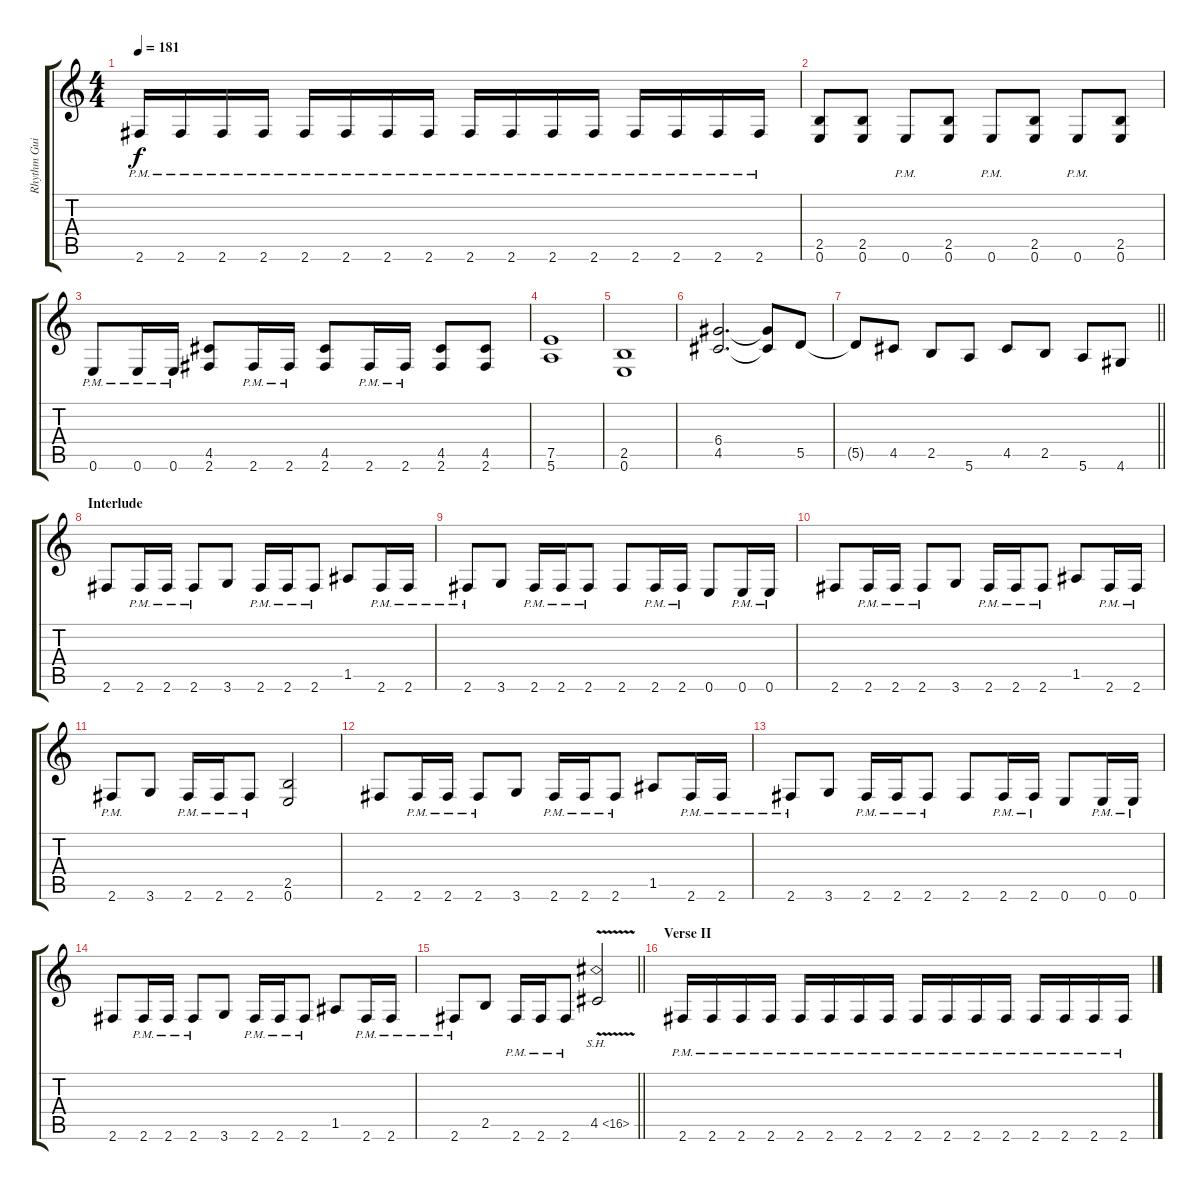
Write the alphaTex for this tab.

\track ("Rhythm Guitar I" "Rhythm Gui") {instrument overdrivenguitar}
\staff {score tabs}
\tuning (E4 B3 G3 D3 A2 E2) {hide}
\ts (4 4)
\tempo 181
\clef g2
\ks c
2.6{pm}.16{dy f} 2.6{pm}.16 2.6{pm}.16 2.6{pm}.16 2.6{pm}.16 2.6{pm}.16 2.6{pm}.16 2.6{pm}.16 2.6{pm}.16 2.6{pm}.16 2.6{pm}.16 2.6{pm}.16 2.6{pm}.16 2.6{pm}.16 2.6{pm}.16 2.6{pm}.16 |
(2.5 0.6).8 (2.5 0.6).8 0.6{pm}.8 (2.5 0.6).8 0.6{pm}.8 (2.5 0.6).8 0.6{pm}.8 (2.5 0.6).8 |
0.6{pm}.8 0.6{pm}.16 0.6{pm}.16 (4.5 2.6).8 2.6{pm}.16 2.6{pm}.16 (4.5 2.6).8 2.6{pm}.16 2.6{pm}.16 (4.5 2.6).8 (4.5 2.6).8 |
(7.5 5.6).1 |
(2.5 0.6).1 |
(6.4 4.5).2{d} (6.4{t} 4.5{t}).8 5.5.8 |
\barLineRight lightlight
5.5{t}.8 4.5.8 2.5.8 5.6.8 4.5.8 2.5.8 5.6.8 4.6.8 |
\section ("" "Interlude")
2.6.8 2.6{pm}.16 2.6{pm}.16 2.6{pm}.8 3.6.8 2.6{pm}.16 2.6{pm}.16 2.6{pm}.8 1.5.8 2.6{pm}.16 2.6{pm}.16 |
2.6{pm}.8 3.6.8 2.6{pm}.16 2.6{pm}.16 2.6{pm}.8 2.6.8 2.6{pm}.16 2.6{pm}.16 0.6.8 0.6{pm}.16 0.6{pm}.16 |
2.6.8 2.6{pm}.16 2.6{pm}.16 2.6{pm}.8 3.6.8 2.6{pm}.16 2.6{pm}.16 2.6{pm}.8 1.5.8 2.6{pm}.16 2.6{pm}.16 |
2.6{pm}.8 3.6.8 2.6{pm}.16 2.6{pm}.16 2.6{pm}.8 (2.5 0.6).2 |
2.6.8 2.6{pm}.16 2.6{pm}.16 2.6{pm}.8 3.6.8 2.6{pm}.16 2.6{pm}.16 2.6{pm}.8 1.5.8 2.6{pm}.16 2.6{pm}.16 |
2.6{pm}.8 3.6.8 2.6{pm}.16 2.6{pm}.16 2.6{pm}.8 2.6.8 2.6{pm}.16 2.6{pm}.16 0.6.8 0.6{pm}.16 0.6{pm}.16 |
2.6.8 2.6{pm}.16 2.6{pm}.16 2.6{pm}.8 3.6.8 2.6{pm}.16 2.6{pm}.16 2.6{pm}.8 1.5.8 2.6{pm}.16 2.6{pm}.16 |
\barLineRight lightlight
2.6{pm}.8 2.5.8 2.6{pm}.16 2.6{pm}.16 2.6{pm}.8 4.5{sh 12 v}.2 |
\section ("" "Verse II")
2.6{pm}.16 2.6{pm}.16 2.6{pm}.16 2.6{pm}.16 2.6{pm}.16 2.6{pm}.16 2.6{pm}.16 2.6{pm}.16 2.6{pm}.16 2.6{pm}.16 2.6{pm}.16 2.6{pm}.16 2.6{pm}.16 2.6{pm}.16 2.6{pm}.16 2.6{pm}.16
